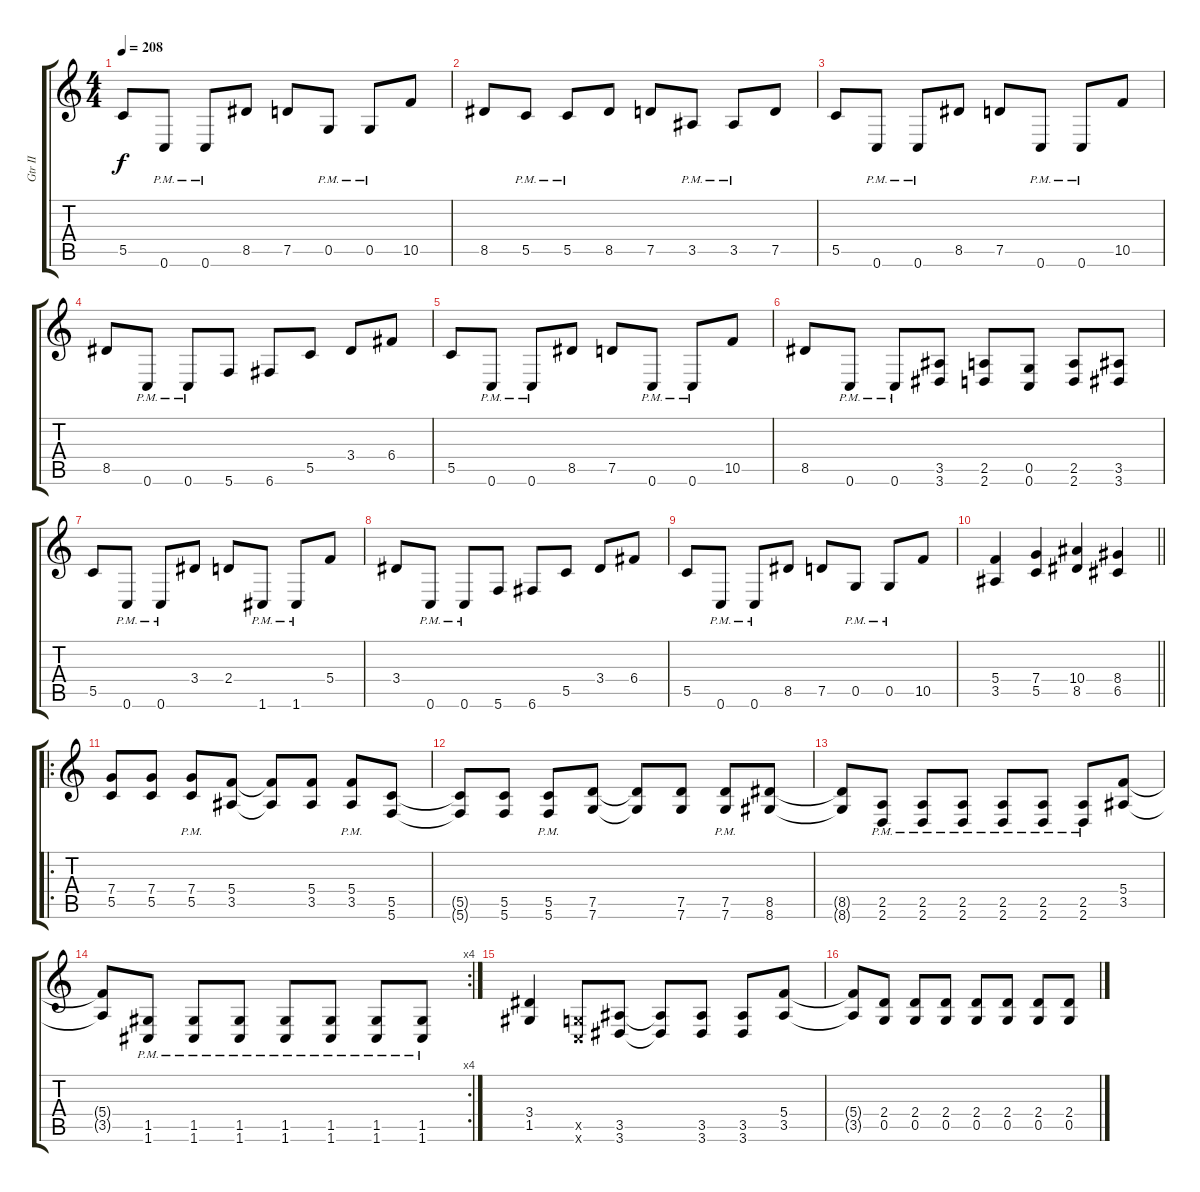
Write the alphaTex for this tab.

\track ("Gtr II" "Gtr II") {instrument distortionguitar}
\staff {score tabs}
\tuning (D4 A3 F3 C3 G2 C2) {hide}
\ts (4 4)
\tempo 208
\clef g2
\ks c
5.5.8{dy f} 0.6{pm}.8 0.6{pm}.8 8.5.8 7.5.8 0.5{pm}.8 0.5{pm}.8 10.5.8 |
8.5.8 5.5{pm}.8 5.5{pm}.8 8.5.8 7.5.8 3.5{pm}.8 3.5{pm}.8 7.5.8 |
5.5.8 0.6{pm}.8 0.6{pm}.8 8.5.8 7.5.8 0.6{pm}.8 0.6{pm}.8 10.5.8 |
8.5.8 0.6{pm}.8 0.6{pm}.8 5.6.8 6.6.8 5.5.8 3.4.8 6.4.8 |
5.5.8 0.6{pm}.8 0.6{pm}.8 8.5.8 7.5.8 0.6{pm}.8 0.6{pm}.8 10.5.8 |
8.5.8 0.6{pm}.8 0.6{pm}.8 (3.5 3.6).8 (2.5 2.6).8 (0.5 0.6).8 (2.5 2.6).8 (3.5 3.6).8 |
5.5.8 0.6{pm}.8 0.6{pm}.8 3.4.8 2.4.8 1.6{pm}.8 1.6{pm}.8 5.4.8 |
3.4.8 0.6{pm}.8 0.6{pm}.8 5.6.8 6.6.8 5.5.8 3.4.8 6.4.8 |
5.5.8 0.6{pm}.8 0.6{pm}.8 8.5.8 7.5.8 0.5{pm}.8 0.5{pm}.8 10.5.8 |
\barLineRight lightlight
(5.4 3.5).4 (7.4 5.5).4 (10.4 8.5).4 (8.4 6.5).4 |
\ro
(7.4 5.5).8{volume 13} (7.4 5.5).8 (7.4{pm} 5.5{pm}).8 (5.4 3.5).8 (5.4{t} 3.5{t}).8 (5.4 3.5).8 (5.4{pm} 3.5{pm}).8 (5.5 5.6).8 |
(5.5{t} 5.6{t}).8 (5.5 5.6).8 (5.5{pm} 5.6{pm}).8 (7.5 7.6).8 (7.5{t} 7.6{t}).8 (7.5 7.6).8 (7.5{pm} 7.6{pm}).8 (8.5 8.6).8 |
(8.5{t} 8.6{t}).8 (2.5{pm} 2.6{pm}).8 (2.5{pm} 2.6{pm}).8 (2.5{pm} 2.6{pm}).8 (2.5{pm} 2.6{pm}).8 (2.5{pm} 2.6{pm}).8 (2.5{pm} 2.6{pm}).8 (5.4 3.5).8 |
\rc 4
(5.4{t} 3.5{t}).8 (1.5{pm} 1.6{pm}).8 (1.5{pm} 1.6{pm}).8 (1.5{pm} 1.6{pm}).8 (1.5{pm} 1.6{pm}).8 (1.5{pm} 1.6{pm}).8 (1.5{pm} 1.6{pm}).8 (1.5{pm} 1.6{pm}).8 |
(3.4 1.5).4 (0.5{x} 0.6{x}).8 (3.5 3.6).8 (3.5{t} 3.6{t}).8 (3.5 3.6).8 (3.5 3.6).8 (5.4 3.5).8 |
(5.4{t} 3.5{t}).8 (2.4 0.5).8 (2.4 0.5).8 (2.4 0.5).8 (2.4 0.5).8 (2.4 0.5).8 (2.4 0.5).8 (2.4 0.5).8
